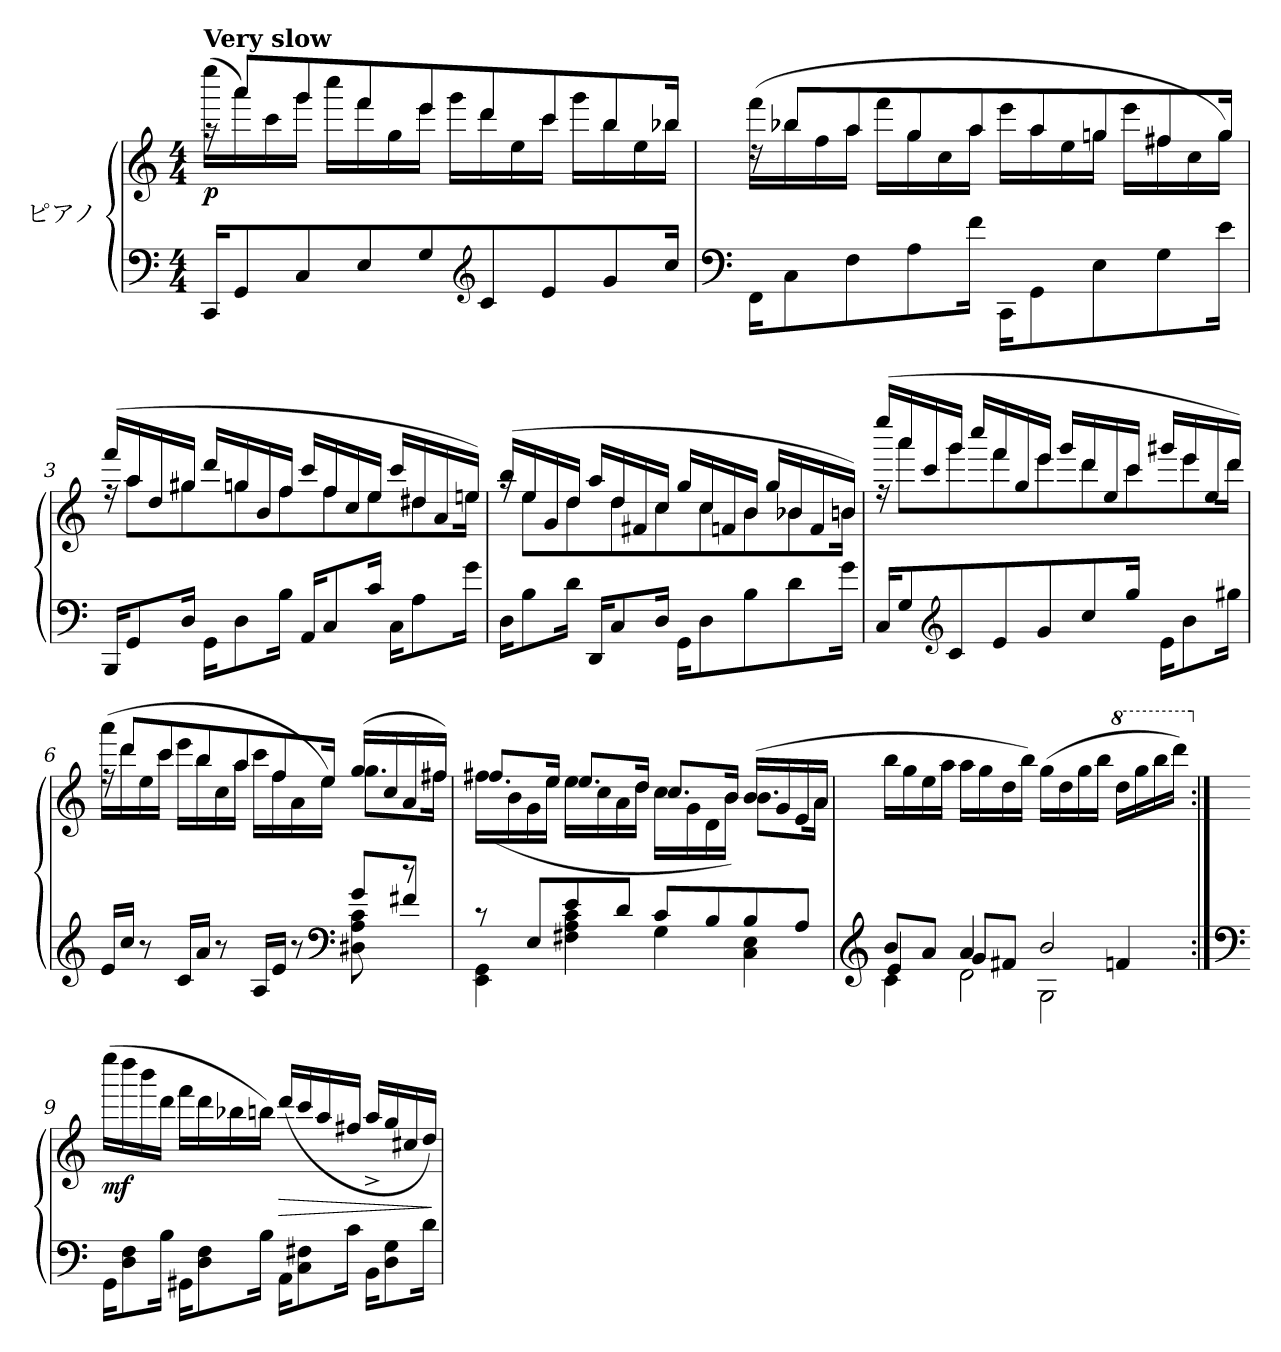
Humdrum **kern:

**kern	**kern	**dynam
*part1	*part1	*part1
*staff2	*staff1	*staff1/2
*I"ピアノ	*	*
*clefF4	*clefG2	*
*k[]	*k[]	*
*M4/4	*M4/4	*
*MM42	*MM42	*
=1	=1	=1
*	*^	*
!	!LO:TX:a:B:t=Very slow	!	!
!	!	!	!LO:DY:b
16CC/KL	(>16eeee\LL	16raa	p
8GG/	16aaa\)	8aaa/L	.
.	16ccc\	.	.
8C/	16ggg\JJ	8ggg/	.
.	16cccc\LL	.	.
8E/	16fff\	8fff/	.
.	16gg\	.	.
8G/	16eee\JJ	8eee/	.
*clefG2	*	*	*
.	16ggg\LL	.	.
8c/	16ddd\	8ddd/	.
.	16ee\	.	.
8e/	16ccc\JJ	8ccc/	.
.	16ggg\LL	.	.
8g/	16bb\	8bb/	.
.	16ee\	.	.
16cc/Jk	16bb-X\JJ	16bb-X/Jk	.
=2	=2	=2	=2
*clefF4	*	*	*
16FF\KL	(>16fff\LL	16rdd	.
8C\	16bb-X\	8bb-/L	.
.	16ff\	.	.
8F\	16aa\JJ	8aa/	.
.	16fff\LL	.	.
8A\	16gg\	8gg/	.
.	16cc\	.	.
16f\Jk	16aa\JJ	8aa/	.
16CC\KL	16eee\LL	.	.
8GG\	16aa\	8aa/	.
.	16ee\	.	.
8E\	16gg\JJ	8ggn/	.
.	16eee\LL	.	.
8G\	16ff#X\	8ff#X/	.
.	16cc\	.	.
16e\Jk	16gg\JJ)	16gg/Jk	.
!!LO:LB:g=z	!!
=3	=3	=3	=3
16BBB/KL	(>16fff/LL	16rff	.
8GG/	16aa/	8aa\L	.
.	16dd/	.	.
16D/Jk	16gg#X/JJ	8gg#X\	.
16GG\KL	16ddd/LL	.	.
8D\	16ggn/	8ggn\	.
.	16b/	.	.
16B\Jk	16ff/JJ	8ff\	.
16AA/KL	16ccc/LL	.	.
8C/	16ff/	8ff\	.
.	16cc/	.	.
16c/Jk	16ee/JJ	8ee\	.
16C\KL	16ccc/LL	.	.
8A\	16dd#X/	8dd#X\	.
.	16a/	.	.
16g\Jk	16ee/JJ)	16een\Jk	.
=4	=4	=4	=4
16D\KL	(>16bb/LL	16raa	.
8B\	16ee/	8ee\L	.
.	16g/	.	.
16d\Jk	16dd/JJ	8dd\	.
16DD/KL	16aa/LL	.	.
8C/	16dd/	8dd\	.
.	16f#X/	.	.
16D/Jk	16cc/JJ	8cc\	.
16GG\KL	16gg/LL	.	.
8D\	16cc/	8cc\	.
.	16fn/	.	.
8B\	16b/JJ	8b\	.
.	16gg/LL	.	.
8d\	16b-X/	8b-X\	.
.	16f/	.	.
16g\Jk	16bn/JJ)	16bn\Jk	.
!!LO:LB:g=z	!!
=5	=5	=5	=5
16C/KL	(16eeee/LL	16rff	.
8G/	16aaa/	8aaa\L	.
*clefG2	*	*	*
.	16ccc/	.	.
8c/	16ggg/JJ	8ggg\	.
.	16cccc/LL	.	.
8e/	16fff/	8fff\	.
.	16gg/	.	.
8g/	16eee/JJ	8eee\	.
.	16ggg/LL	.	.
8cc/	16ddd/	8ddd\	.
.	16ee/	.	.
16gg/Jk	16ccc/JJ	8ccc\	.
16e\KL	16ggg#X/LL	.	.
8b\	16eee/	8eee\	.
.	16ee/	.	.
16gg#X\Jk	16ddd/JJ)	16ddd\Jk	.
=6	=6	=6	=6
*^	*	*	*
16e/LL	2.reeeeeyy	(16aaa\LL	16rff	.
16cc/JJ	.	16ddd\	8ddd/L	.
8r	.	16ee\	.	.
.	.	16ccc\JJ	8ccc/	.
16c/LL	.	16eee\LL	.	.
16a/JJ	.	16bb\	8bb/	.
8r	.	16cc\	.	.
.	.	16aa\JJ	8aa/	.
16A/LL	.	16ccc\LL	.	.
16e/JJ	.	16ff\	8ff/	.
8r	.	16a\	.	.
.	.	16ee\JJ)	16ee/Jk	.
*clefF4	*	*	*	*
8D#X\ 8A\ 8c\	8g/L	(16gg/LL	8.gg\L	.
.	.	16cc/	.	.
8r	8f#X/J	16a/	.	.
.	.	16ff#X/JJ)	16ff#X\Jk	.
!!LO:LB:g=z	!!
=7	=7	=7	=7	=7
4EE\ 4GG\	8rc	16ff#X\LL	(8.ff#X/L	.
.	.	16b\	.	.
.	8E/L	16g\	.	.
.	.	16ee\JJ	16ee/Jk	.
4F#X\ 4A\ 4c\	8e/	16ee\LL	8.ee/L	.
.	.	16cc\	.	.
.	8d/J	16a\	.	.
.	.	16dd\JJ	16dd/Jk	.
4G\	8c/L	16cc\LL	8.cc/L	.
.	.	16g\	.	.
.	8B/	16d\	.	.
.	.	16b\JJ	16b/Jk)	.
4C\ 4E\	8B/	(16b/LL	8.b\L	.
.	.	16g/	.	.
.	8A/J	16e/	.	.
.	.	16a/JJ	16a\Jk	.
*v	*v	*	*	*
*	*v	*v	*
=8	=8	=8
*clefG2	*	*
*^	*	*
*	*^	*	*
4c\	8b/L	4e/	16bb\LL	.
.	.	.	16gg\	.
.	8a/J	.	16ee\	.
.	.	.	16aa\JJ	.
2d\	4a/	8g/L	16aa\LL	.
.	.	.	16gg\	.
.	.	8f#X/J	16dd\	.
.	.	.	16bb\JJ)	.
.	2b/	2G\	(16gg\LL	.
.	.	.	16dd\	.
.	.	.	16gg\	.
.	.	.	16bb\JJ	.
*	*	*	*8va	*
*	*	*	*MM38	*
4fn/	.	.	16ddd\LL	.
.	.	.	16ggg\	.
.	.	.	16bbb\	.
.	.	.	16dddd\JJ)	.
*v	*v	*v	*	*
!!LO:PB:g=z
=9:|!	=9:|!	=9:|!
*clefF4	*	*
*	*X8va	*
*	*MM44	*
!	!	!LO:DY:b
16GG\KL	(16eeee\LL	mf
8D\ 8F\	16dddd\	.
.	16bbb\	.
16B\Jk	16ddd\JJ	.
16GG#X\KL	16fff\LL	.
8D\ 8F\	16ddd\	.
.	16bb-X\	.
16B\Jk	16bbn\JJ)	.
!	!	!LO:HP:b
16AA\KL	(>16ddd/LL	>
8C\ 8F#X\	16ccc/	.
.	16aa/	.
16c\Jk	16ff#X/JJ	.
16BB\KL	16aa^/LL	.
8D\ 8G\	16gg/	.
.	16cc#X/	.
16d\Jk	16dd/JJ)	.
.	.	]
=	=	=
*-	*-	*-
